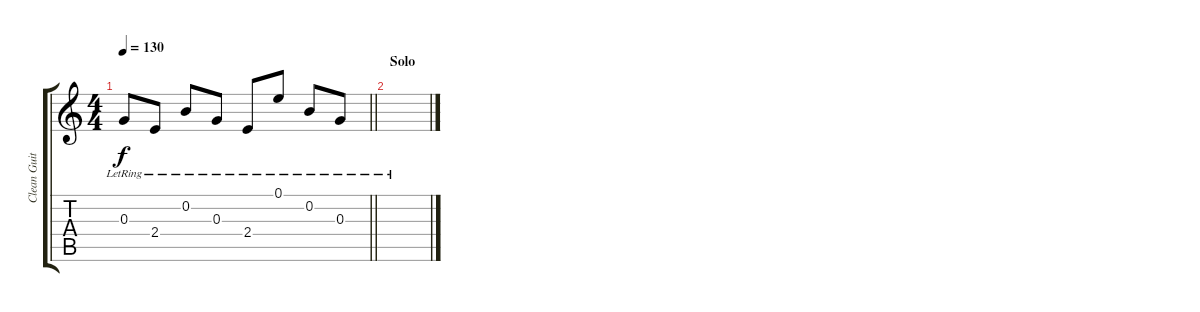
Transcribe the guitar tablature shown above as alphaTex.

\track ("Clean Guitar" "Clean Guit") {instrument electricguitarclean}
\staff {score tabs}
\tuning (E4 B3 G3 D3 A2 E2) {hide}
\ts (4 4)
\tempo 130
\clef g2
\barLineRight lightlight
\ks c
0.3{lr}.8{dy f} 2.4{lr}.8 0.2{lr}.8 0.3{lr}.8 2.4{lr}.8 0.1{lr}.8 0.2{lr}.8 0.3{lr}.8 |
\section ("" "Solo")
